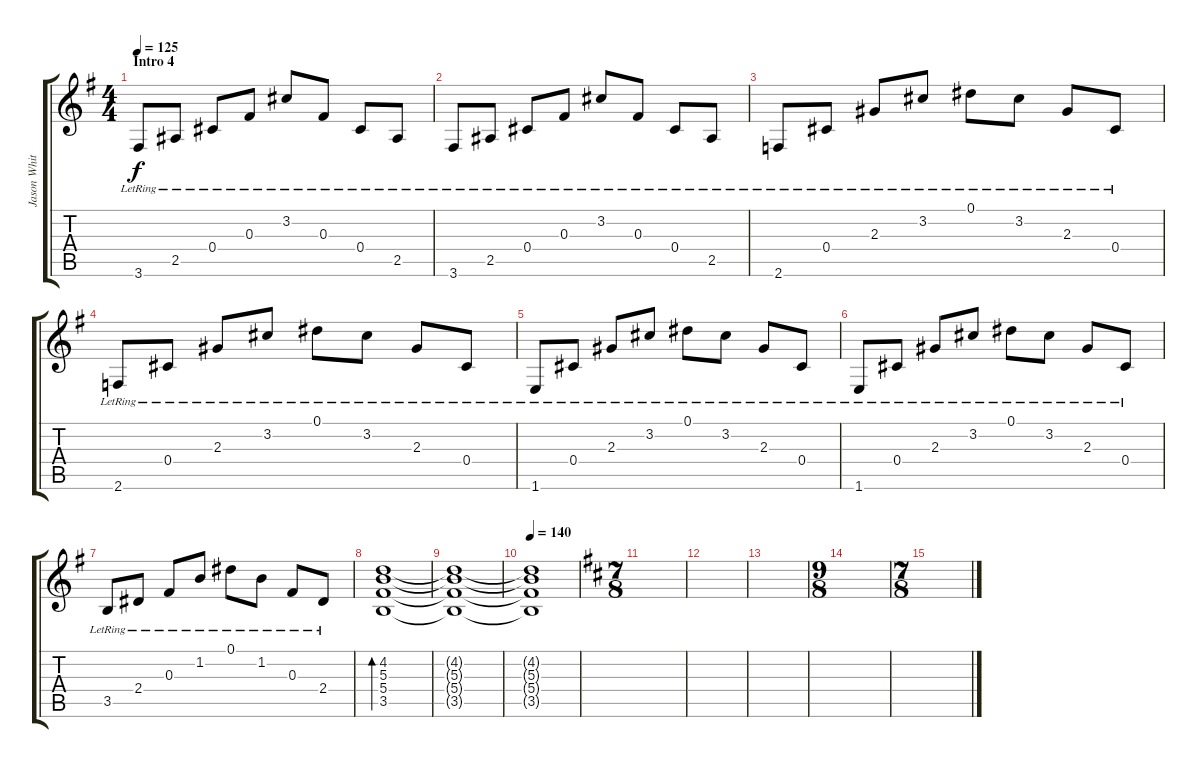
\track ("Jason White" "Jason Whit") {instrument electricguitarclean}
\staff {score tabs}
\tuning (Eb4 Bb3 Gb3 Db3 Ab2 Eb2) {hide}
\ts (4 4)
\section ("" "Intro 4")
\tempo 125
\clef g2
\ks g
3.6{lr}.8{dy f} 2.5{lr}.8 0.4{lr}.8 0.3{lr}.8 3.2{lr}.8 0.3{lr}.8 0.4{lr}.8 2.5{lr}.8 |
3.6{lr}.8 2.5{lr}.8 0.4{lr}.8 0.3{lr}.8 3.2{lr}.8 0.3{lr}.8 0.4{lr}.8 2.5{lr}.8 |
2.6{lr}.8 0.4{lr}.8 2.3{lr}.8 3.2{lr}.8 0.1{lr}.8 3.2{lr}.8 2.3{lr}.8 0.4{lr}.8 |
2.6{lr}.8 0.4{lr}.8 2.3{lr}.8 3.2{lr}.8 0.1{lr}.8 3.2{lr}.8 2.3{lr}.8 0.4{lr}.8 |
1.6{lr}.8 0.4{lr}.8 2.3{lr}.8 3.2{lr}.8 0.1{lr}.8 3.2{lr}.8 2.3{lr}.8 0.4{lr}.8 |
1.6{lr}.8 0.4{lr}.8 2.3{lr}.8 3.2{lr}.8 0.1{lr}.8 3.2{lr}.8 2.3{lr}.8 0.4{lr}.8 |
3.5{lr}.8 2.4{lr}.8 0.3{lr}.8 1.2{lr}.8 0.1{lr}.8 1.2{lr}.8 0.3{lr}.8 2.4{lr}.8 |
(4.2 5.3 5.4 3.5).1{bd 480} |
(4.2{t} 5.3{t} 5.4{t} 3.5{t}).1 |
\tempo 140
(4.2{t} 5.3{t} 5.4{t} 3.5{t}).1 |
\ts (7 8)
\ks d
|
|
|
\ts (9 8)
|
\ts (7 8)
